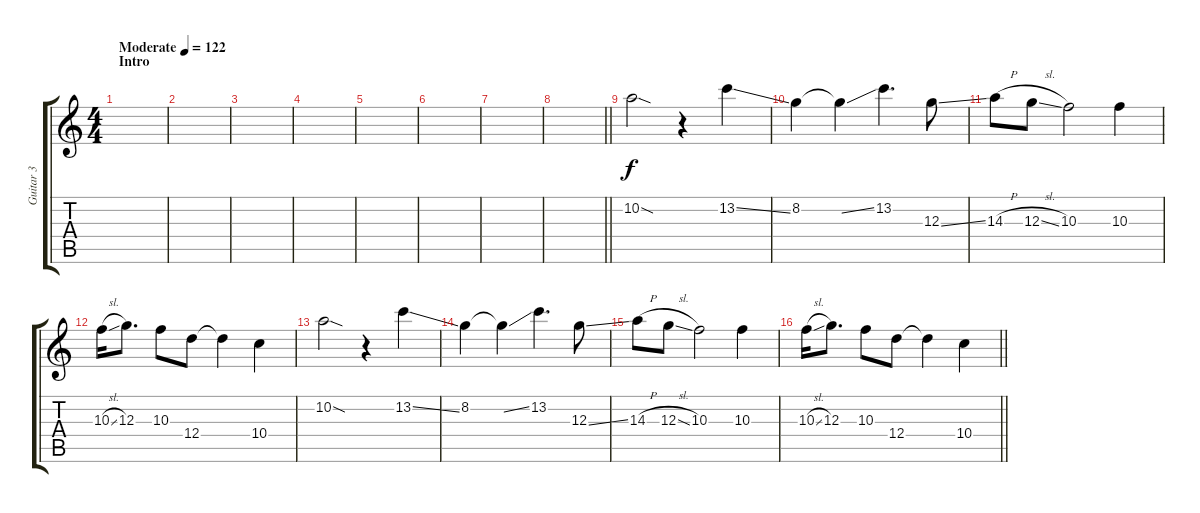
\track ("Guitar 3" "Guitar 3") {instrument electricguitarjazz}
\staff {score tabs}
\tuning (E4 B3 G3 D3 A2 D2) {hide}
\ts (4 4)
\section ("" "Intro")
\tempo (122 "Moderate")
\clef g2
\ks c
|
|
|
|
|
|
|
\barLineRight lightlight
|
\section ("" "")
10.2{sod}.2 r.4 13.2{ss}.4 |
8.2.4 8.2{ss t}.4 13.2.4{d} 12.3{ss}.8 |
14.3{h}.8 12.3{sl}.8 10.3.2 10.3.4 |
10.3{sl}.16 12.3.8{d} 10.3.8 12.4.8 12.4{t}.4 10.4.4 |
10.2{sod}.2 r.4 13.2{ss}.4 |
8.2.4 8.2{ss t}.4 13.2.4{d} 12.3{ss}.8 |
14.3{h}.8 12.3{sl}.8 10.3.2 10.3.4 |
\barLineRight lightlight
10.3{sl}.16 12.3.8{d} 10.3.8 12.4.8 12.4{t}.4 10.4.4
